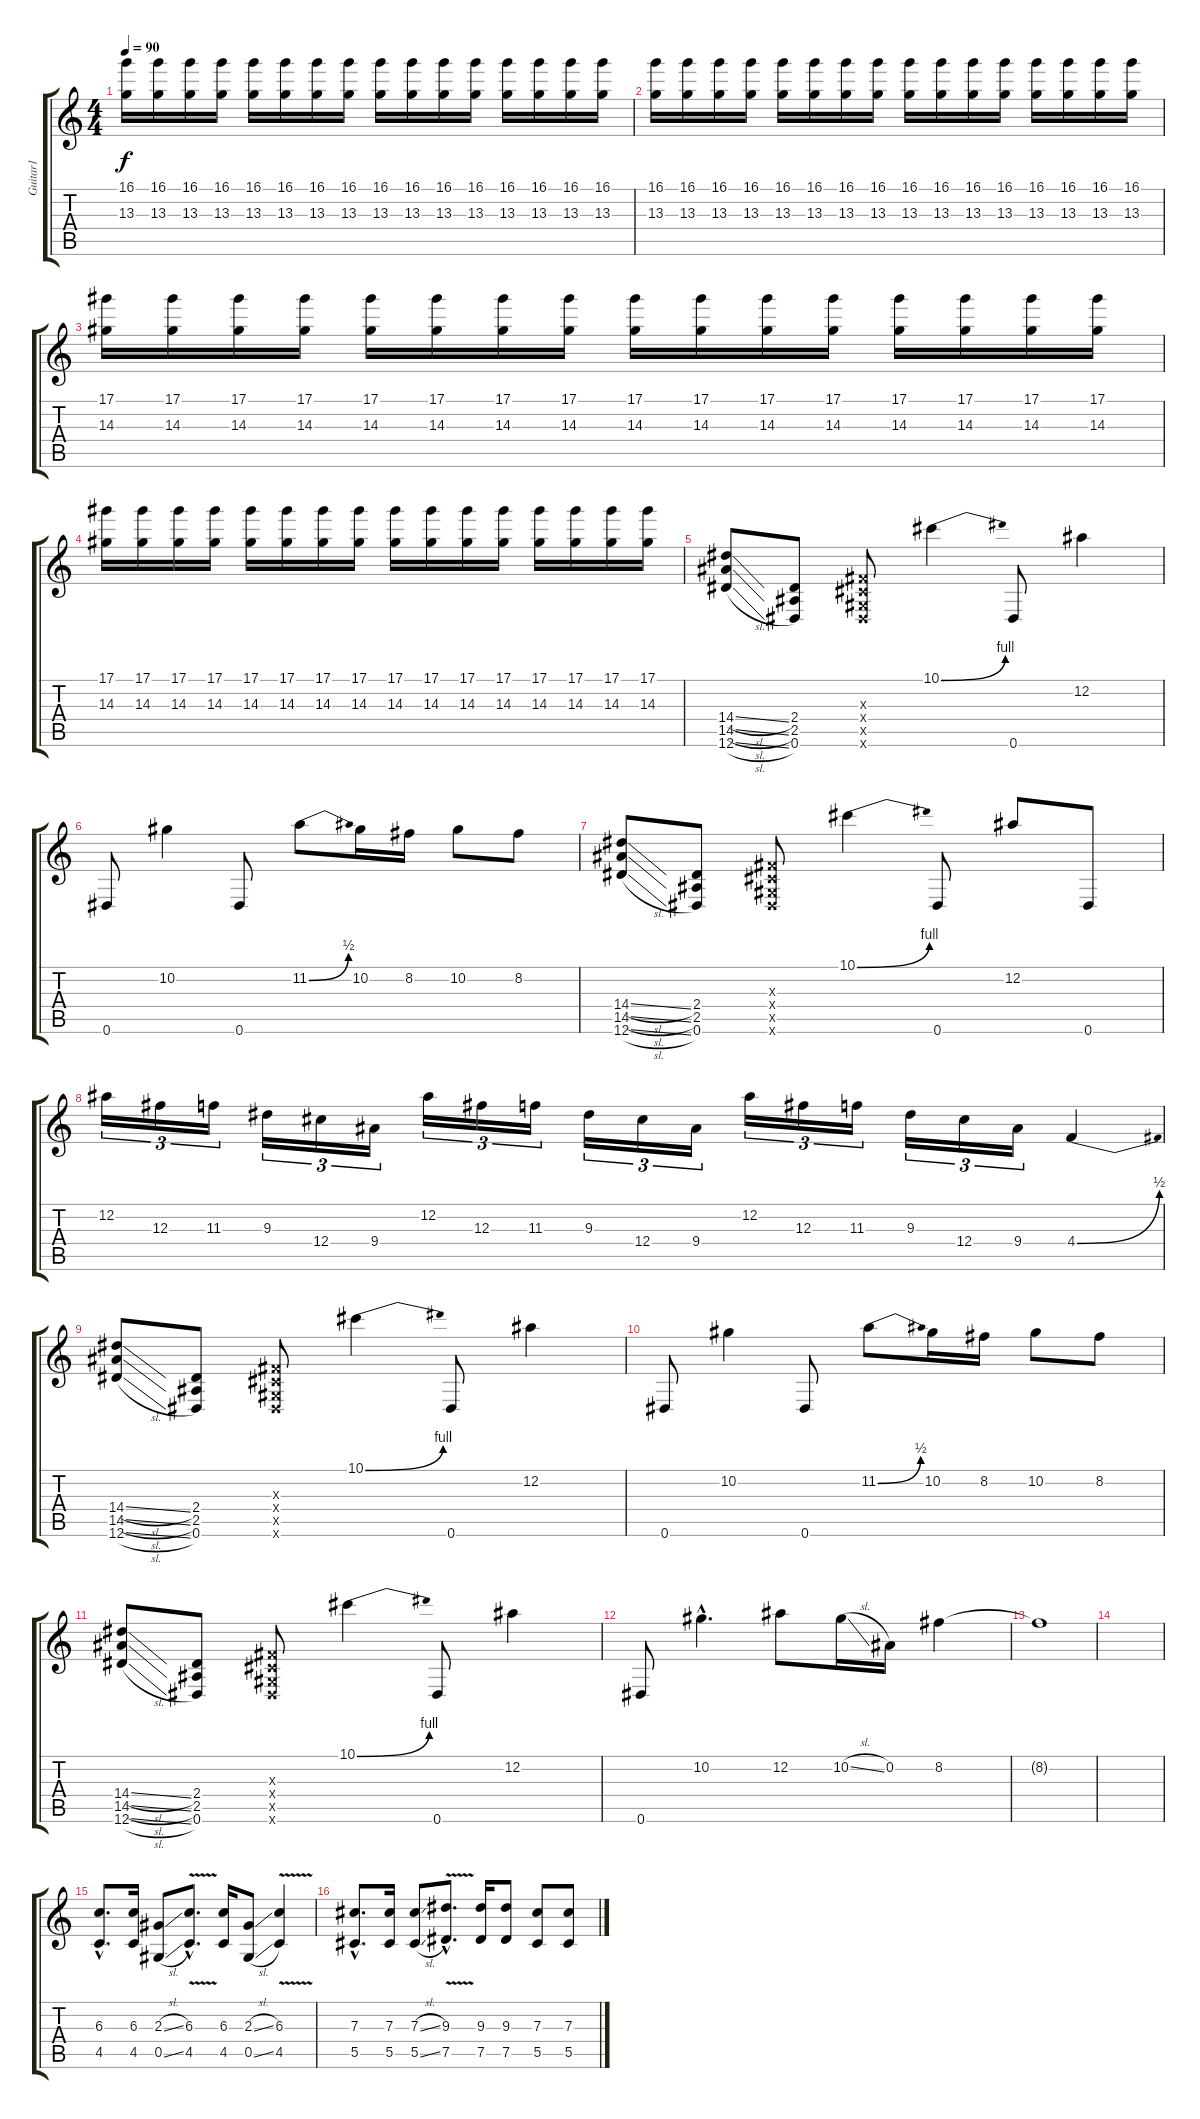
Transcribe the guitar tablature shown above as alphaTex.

\track ("Guitar1" "Guitar1") {instrument distortionguitar}
\staff {score tabs}
\tuning (Eb4 Bb3 Gb3 Db3 Ab2 Eb2) {hide}
\ts (4 4)
\tempo 90
\clef g2
\ks c
(16.1 13.3).16{dy f} (16.1 13.3).16 (16.1 13.3).16 (16.1 13.3).16 (16.1 13.3).16 (16.1 13.3).16 (16.1 13.3).16 (16.1 13.3).16 (16.1 13.3).16 (16.1 13.3).16 (16.1 13.3).16 (16.1 13.3).16 (16.1 13.3).16 (16.1 13.3).16 (16.1 13.3).16 (16.1 13.3).16 |
(16.1 13.3).16 (16.1 13.3).16 (16.1 13.3).16 (16.1 13.3).16 (16.1 13.3).16 (16.1 13.3).16 (16.1 13.3).16 (16.1 13.3).16 (16.1 13.3).16 (16.1 13.3).16 (16.1 13.3).16 (16.1 13.3).16 (16.1 13.3).16 (16.1 13.3).16 (16.1 13.3).16 (16.1 13.3).16 |
(17.1 14.3).16 (17.1 14.3).16 (17.1 14.3).16 (17.1 14.3).16 (17.1 14.3).16 (17.1 14.3).16 (17.1 14.3).16 (17.1 14.3).16 (17.1 14.3).16 (17.1 14.3).16 (17.1 14.3).16 (17.1 14.3).16 (17.1 14.3).16 (17.1 14.3).16 (17.1 14.3).16 (17.1 14.3).16 |
(17.1 14.3).16 (17.1 14.3).16 (17.1 14.3).16 (17.1 14.3).16 (17.1 14.3).16 (17.1 14.3).16 (17.1 14.3).16 (17.1 14.3).16 (17.1 14.3).16 (17.1 14.3).16 (17.1 14.3).16 (17.1 14.3).16 (17.1 14.3).16 (17.1 14.3).16 (17.1 14.3).16 (17.1 14.3).16 |
(14.4{sl} 14.5{sl} 12.6{sl}).8 (2.4 2.5 0.6).8 (0.3{x} 0.4{x} 0.5{x} 0.6{x}).8 10.1{be (bend 0 0 60 4)}.4 0.6.8 12.2.4 |
0.6.8 10.2.4 0.6.8 11.2{be (bend 0 0 60 2)}.8 10.2.16 8.2.16 10.2.8 8.2.8 |
(14.4{sl} 14.5{sl} 12.6{sl}).8 (2.4 2.5 0.6).8 (0.3{x} 0.4{x} 0.5{x} 0.6{x}).8 10.1{be (bend 0 0 60 4)}.4 0.6.8 12.2.8 0.6.8 |
12.2.16{tu (3 2)} 12.3.16{tu (3 2)} 11.3.16{tu (3 2)} 9.3.16{tu (3 2)} 12.4.16{tu (3 2)} 9.4.16{tu (3 2)} 12.2.16{tu (3 2)} 12.3.16{tu (3 2)} 11.3.16{tu (3 2)} 9.3.16{tu (3 2)} 12.4.16{tu (3 2)} 9.4.16{tu (3 2)} 12.2.16{tu (3 2)} 12.3.16{tu (3 2)} 11.3.16{tu (3 2)} 9.3.16{tu (3 2)} 12.4.16{tu (3 2)} 9.4.16{tu (3 2)} 4.4{be (bend 0 0 60 2)}.4 |
(14.4{sl} 14.5{sl} 12.6{sl}).8 (2.4 2.5 0.6).8 (0.3{x} 0.4{x} 0.5{x} 0.6{x}).8 10.1{be (bend 0 0 60 4)}.4 0.6.8 12.2.4 |
0.6.8 10.2.4 0.6.8 11.2{be (bend 0 0 60 2)}.8 10.2.16 8.2.16 10.2.8 8.2.8 |
(14.4{sl} 14.5{sl} 12.6{sl}).8 (2.4 2.5 0.6).8 (0.3{x} 0.4{x} 0.5{x} 0.6{x}).8 10.1{be (bend 0 0 60 4)}.4 0.6.8 12.2.4 |
0.6.8 10.2{hac}.4{d} 12.2.8 10.2{sl}.16 0.2.16 8.2.4 |
8.2{t}.1 |
|
(6.3{hac} 4.5{hac}).8{d balance 8 instrument distortionguitar} (6.3 4.5).16 (2.3{sl} 0.5{sl}).8 (6.3{v hac} 4.5{v hac}).8{d} (6.3 4.5).16 (2.3{sl} 0.5{sl}).8 (6.3{v} 4.5{v}).4 |
(7.3{hac} 5.5{hac}).8{d} (7.3 5.5).16 (7.3{sl} 5.5{sl}).8 (9.3{v hac} 7.5{v hac}).8{d} (9.3 7.5).16 (9.3 7.5).8 (7.3 5.5).8 (7.3 5.5).8
